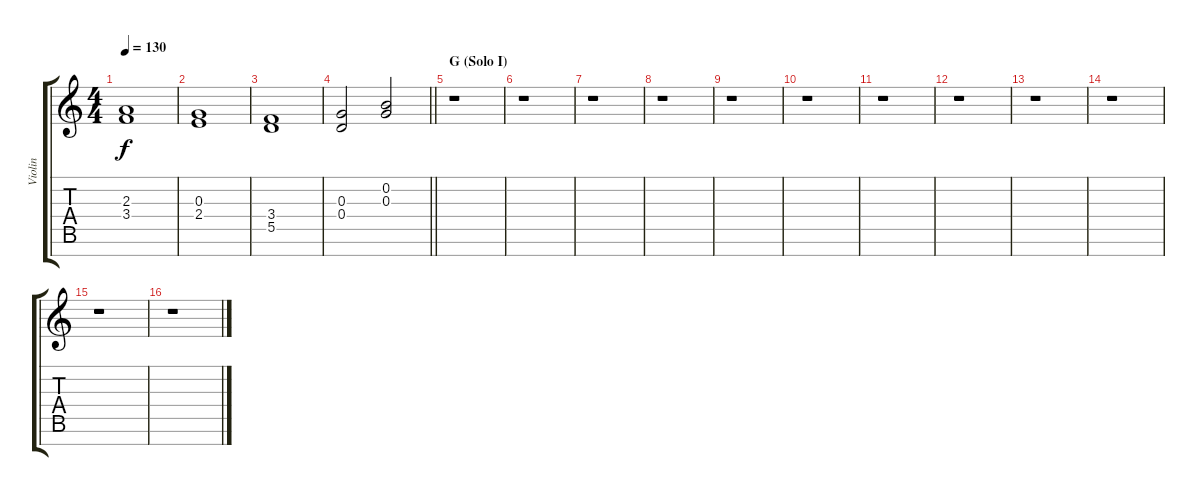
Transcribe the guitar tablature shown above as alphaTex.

\track ("Violin" "Violin") {instrument violin}
\staff {score tabs}
\tuning (E5 B4 G4 D4 A3 E3 B2) {hide}
\ts (4 4)
\tempo 130
\clef g2
\ks c
(2.3 3.4).1{dy f} |
(0.3 2.4).1 |
(3.4 5.5).1 |
\barLineRight lightlight
(0.3 0.4).2 (0.2 0.3).2 |
\section ("" "G (Solo I)")
r.1 |
r.1 |
r.1 |
r.1 |
r.1 |
r.1 |
r.1 |
r.1 |
r.1 |
r.1 |
r.1 |
r.1
